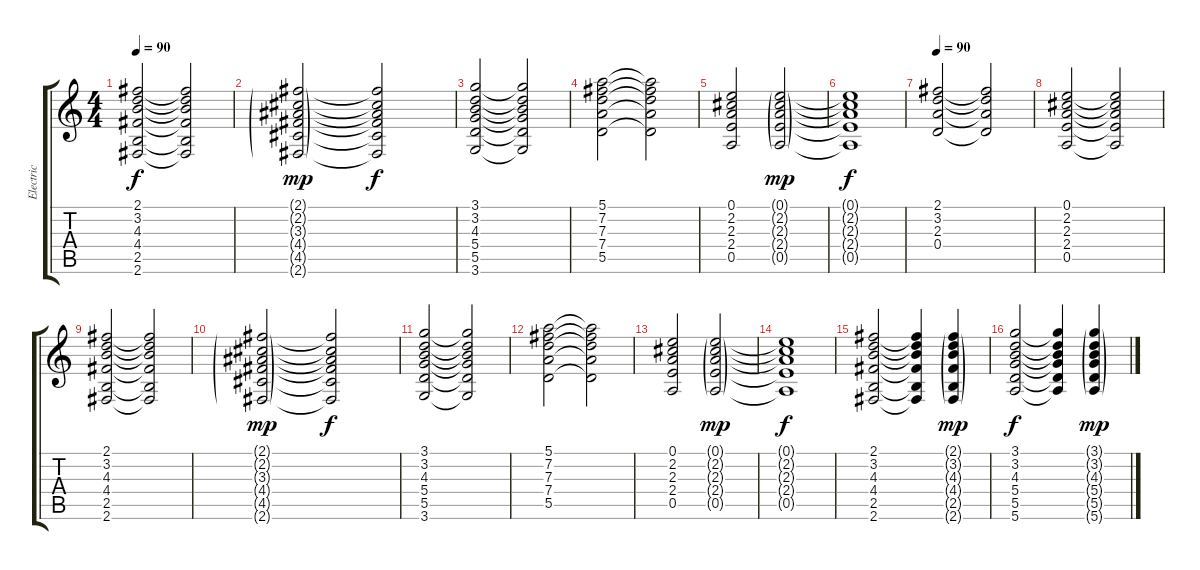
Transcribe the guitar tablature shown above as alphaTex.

\track ("Electric" "Electric") {instrument overdrivenguitar}
\staff {score tabs}
\tuning (E4 B3 G3 D3 A2 E2) {hide}
\ts (4 4)
\tempo 90
\clef g2
\ks c
(2.1 3.2 4.3 4.4 2.5 2.6).2{dy f} (2.1{t} 3.2{t} 4.3{t} 4.4{t} 2.5{t} 2.6{t}).2 |
(2.1{g} 2.2{g} 3.3{g} 4.4{g} 4.5{g} 2.6{g}).2{dy mp} (2.1{t} 2.2{t} 3.3{t} 4.4{t} 4.5{t} 2.6{t}).2{dy f} |
(3.1 3.2 4.3 5.4 5.5 3.6).2 (3.1{t} 3.2{t} 4.3{t} 5.4{t} 5.5{t} 3.6{t}).2 |
(5.1 7.2 7.3 7.4 5.5).2 (5.1{t} 7.2{t} 7.3{t} 7.4{t} 5.5{t}).2 |
(0.1 2.2 2.3 2.4 0.5).2 (0.1{g} 2.2{g} 2.3{g} 2.4{g} 0.5{g}).2{dy mp} |
(0.1{t} 2.2{t} 2.3{t} 2.4{t} 0.5{t}).1{dy f} |
\tempo 90
(2.1 3.2 2.3 0.4).2 (2.1{t} 3.2{t} 2.3{t} 0.4{t}).2 |
(0.1 2.2 2.3 2.4 0.5).2 (0.1{t} 2.2{t} 2.3{t} 2.4{t} 0.5{t}).2 |
(2.1 3.2 4.3 4.4 2.5 2.6).2 (2.1{t} 3.2{t} 4.3{t} 4.4{t} 2.5{t} 2.6{t}).2 |
(2.1{g} 2.2{g} 3.3{g} 4.4{g} 4.5{g} 2.6{g}).2{dy mp} (2.1{t} 2.2{t} 3.3{t} 4.4{t} 4.5{t} 2.6{t}).2{dy f} |
(3.1 3.2 4.3 5.4 5.5 3.6).2 (3.1{t} 3.2{t} 4.3{t} 5.4{t} 5.5{t} 3.6{t}).2 |
(5.1 7.2 7.3 7.4 5.5).2 (5.1{t} 7.2{t} 7.3{t} 7.4{t} 5.5{t}).2 |
(0.1 2.2 2.3 2.4 0.5).2 (0.1{g} 2.2{g} 2.3{g} 2.4{g} 0.5{g}).2{dy mp} |
(0.1{t} 2.2{t} 2.3{t} 2.4{t} 0.5{t}).1{dy f} |
(2.1 3.2 4.3 4.4 2.5 2.6).2 (2.1{t} 3.2{t} 4.3{t} 4.4{t} 2.5{t} 2.6{t}).4 (2.1{g} 3.2{g} 4.3{g} 4.4{g} 2.5{g} 2.6{g}).4{dy mp} |
(3.1 3.2 4.3 5.4 5.5 5.6).2{dy f} (3.1{t} 3.2{t} 4.3{t} 5.4{t} 5.5{t} 5.6{t}).4 (3.1{g} 3.2{g} 4.3{g} 5.4{g} 5.5{g} 5.6{g}).4{dy mp}
